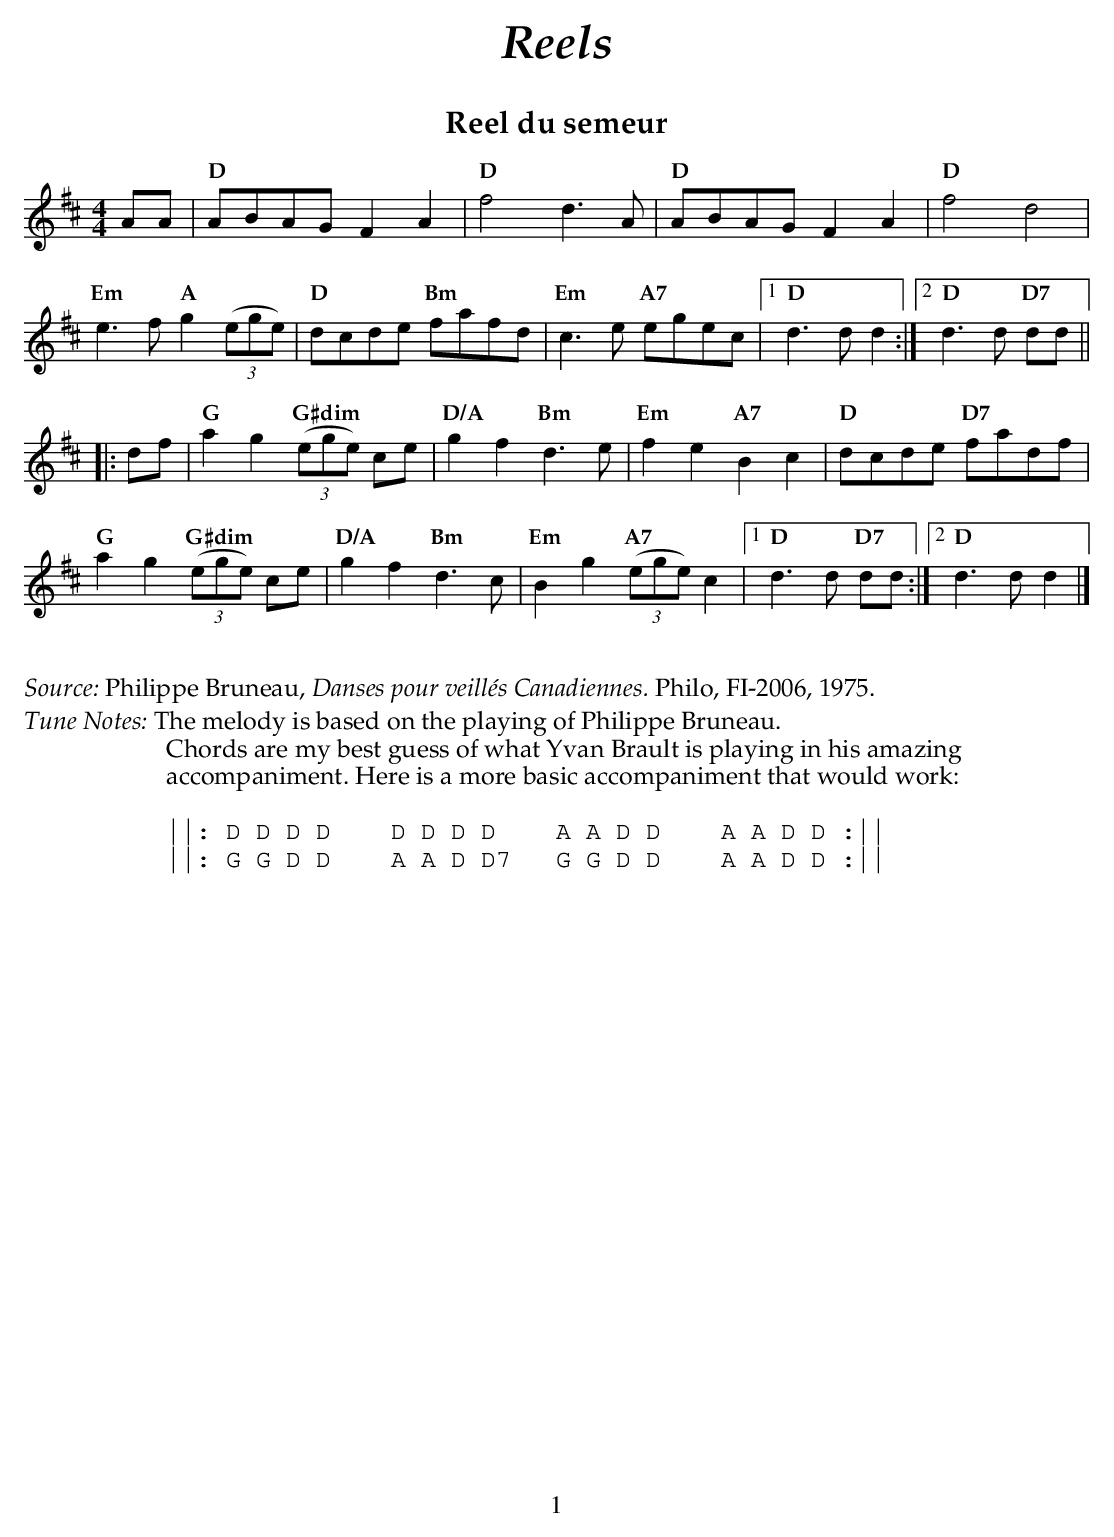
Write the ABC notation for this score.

X:1
T:Reel du semeur
M:4/4
L:1/8
K:D
AA |\
"D" ABAG F2A2 | "D" f4 d2>A2 | "D" ABAG F2A2 | "D" f4 d4 |
"Em" e2>f2 "A" g2((3ege) | "D" dcde "Bm" fafd | "Em" c2>e2 "A7" egec |1\
"D" d2>d2 d2 :|2 "D" d2>d2 "D7" dd ||
|:df |\
"G" a2g2 "G#dim" ((3ege) ce | "D/A" g2f2 "Bm" d3e | "Em" f2e2 "A7" B2c2 | "D" dcde "D7" fadf |
"G" a2g2 "G#dim" ((3ege) ce | "D/A" g2f2 "Bm" d3c | "Em" B2g2 "A7" ((3ege)c2 |1\
"D" d2>d2 "D7" dd :|2 "D" d2>d2 d2 |]
